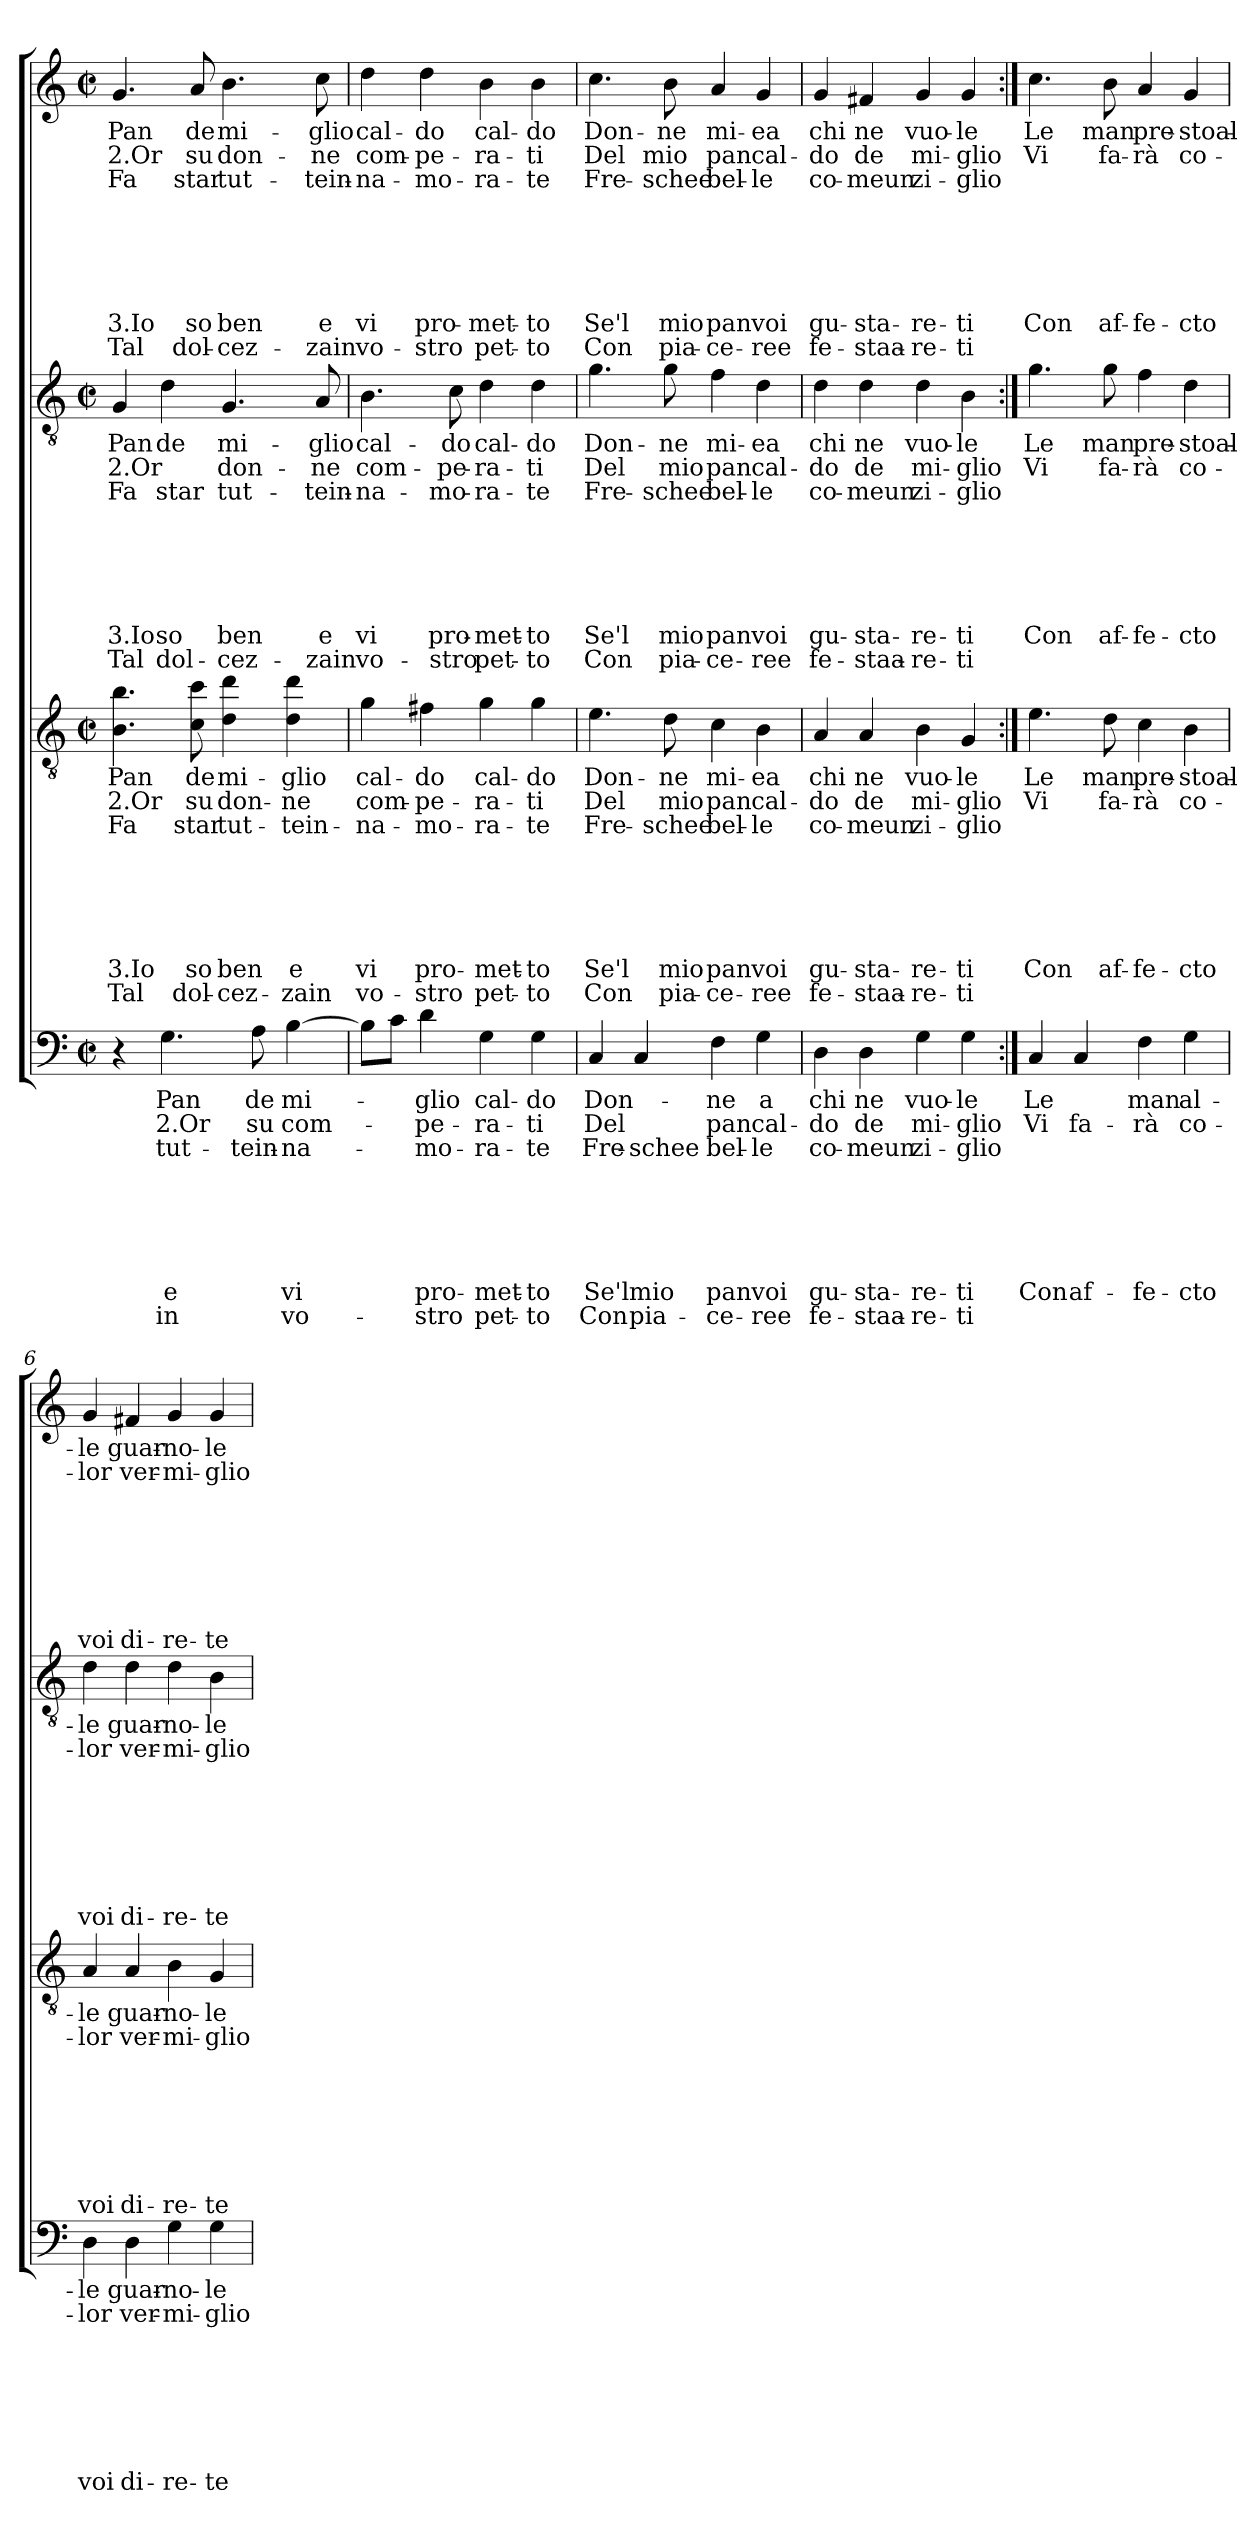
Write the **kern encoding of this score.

**kern	**text	**text	**text	**text	**text	**text	**text	**text	**text	**text	**kern	**text	**text	**text	**text	**text	**text	**text	**text	**text	**text	**kern	**text	**text	**text	**text	**text	**text	**text	**text	**text	**text	**kern	**text	**text	**text	**text	**text	**text	**text	**text	**text	**text
*part4	*part4	*part4	*part4	*part4	*part4	*part4	*part4	*part4	*part4	*part4	*part3	*part3	*part3	*part3	*part3	*part3	*part3	*part3	*part3	*part3	*part3	*part2	*part2	*part2	*part2	*part2	*part2	*part2	*part2	*part2	*part2	*part2	*part1	*part1	*part1	*part1	*part1	*part1	*part1	*part1	*part1	*part1	*part1
*staff4	*staff4	*staff4	*staff4	*staff4	*staff4	*staff4	*staff4	*staff4	*staff4	*staff4	*staff3	*staff3	*staff3	*staff3	*staff3	*staff3	*staff3	*staff3	*staff3	*staff3	*staff3	*staff2	*staff2	*staff2	*staff2	*staff2	*staff2	*staff2	*staff2	*staff2	*staff2	*staff2	*staff1	*staff1	*staff1	*staff1	*staff1	*staff1	*staff1	*staff1	*staff1	*staff1	*staff1
*clefF4	*	*	*	*	*	*	*	*	*	*	*clefGv2	*	*	*	*	*	*	*	*	*	*	*clefGv2	*	*	*	*	*	*	*	*	*	*	*clefG2	*	*	*	*	*	*	*	*	*	*
*k[]	*	*	*	*	*	*	*	*	*	*	*k[]	*	*	*	*	*	*	*	*	*	*	*k[]	*	*	*	*	*	*	*	*	*	*	*k[]	*	*	*	*	*	*	*	*	*	*
*C:	*	*	*	*	*	*	*	*	*	*	*C:	*	*	*	*	*	*	*	*	*	*	*C:	*	*	*	*	*	*	*	*	*	*	*C:	*	*	*	*	*	*	*	*	*	*
*M2/2	*	*	*	*	*	*	*	*	*	*	*M2/2	*	*	*	*	*	*	*	*	*	*	*M2/2	*	*	*	*	*	*	*	*	*	*	*M2/2	*	*	*	*	*	*	*	*	*	*
*met(c|)	*	*	*	*	*	*	*	*	*	*	*met(c|)	*	*	*	*	*	*	*	*	*	*	*met(c|)	*	*	*	*	*	*	*	*	*	*	*met(c|)	*	*	*	*	*	*	*	*	*	*
=1	=1	=1	=1	=1	=1	=1	=1	=1	=1	=1	=1	=1	=1	=1	=1	=1	=1	=1	=1	=1	=1	=1	=1	=1	=1	=1	=1	=1	=1	=1	=1	=1	=1	=1	=1	=1	=1	=1	=1	=1	=1	=1	=1
4r	.	.	.	.	.	.	.	.	.	.	4.B\ 4.b\	Pan	2.Or	Fa	.	.	.	.	.	3.Io	Tal	4G/	Pan	2.Or	Fa	.	.	.	.	.	3.Io	Tal	4.g/	Pan	2.Or	Fa	.	.	.	.	.	3.Io	Tal
4.G\	Pan	2.Or	tut-	.	.	.	.	.	e	in	.	.	.	.	.	.	.	.	.	.	.	4d\	de	.	star	.	.	.	.	.	so	dol-	.	.	.	.	.	.	.	.	.	.	.
.	.	.	.	.	.	.	.	.	.	.	8c\ 8cc\	de	su	star	.	.	.	.	.	so	dol-	.	.	.	.	.	.	.	.	.	.	.	8a/	de	su	star	.	.	.	.	.	so	dol-
.	.	.	.	.	.	.	.	.	.	.	4d\ 4dd\	mi-	don-	-tut-	.	.	.	.	.	ben	-cez-	4.G/	mi-	don-	tut-	.	.	.	.	.	ben	-cez-	4.b\	mi-	don-	tut-	.	.	.	.	.	ben	-cez-
8A\	de	su	-tein-	.	.	.	.	.	.	.	.	.	.	.	.	.	.	.	.	.	.	.	.	.	.	.	.	.	.	.	.	.	.	.	.	.	.	.	.	.	.	.	.
[4B\	mi-	com-	-na-	.	.	.	.	.	vi	vo-	4d\ 4dd\	-glio	-ne	-tein-	.	.	.	.	.	e	-zain	.	.	.	.	.	.	.	.	.	.	.	.	.	.	.	.	.	.	.	.	.	.
.	.	.	.	.	.	.	.	.	.	.	.	.	.	.	.	.	.	.	.	.	.	8A/	-glio	-ne	-tein-	.	.	.	.	.	e	-zain	8cc\	-glio	-ne	-tein-	.	.	.	.	.	e	-zain
=2	=2	=2	=2	=2	=2	=2	=2	=2	=2	=2	=2	=2	=2	=2	=2	=2	=2	=2	=2	=2	=2	=2	=2	=2	=2	=2	=2	=2	=2	=2	=2	=2	=2	=2	=2	=2	=2	=2	=2	=2	=2	=2	=2
8B\L]	.	.	.	.	.	.	.	.	.	.	4g\	cal-	com-	-na-	.	.	.	.	.	vi	vo-	4.B\	cal-	com-	-na-	.	.	.	.	.	vi	vo-	4dd\	cal-	com-	-na-	.	.	.	.	.	vi	vo-
8c\J	.	.	.	.	.	.	.	.	.	.	.	.	.	.	.	.	.	.	.	.	.	.	.	.	.	.	.	.	.	.	.	.	.	.	.	.	.	.	.	.	.	.	.
4d\	-glio	-pe-	-mo-	.	.	.	.	.	pro-	-stro	4f#X\	-do	-pe-	-mo-	.	.	.	.	.	pro-	-stro	.	.	.	.	.	.	.	.	.	.	.	4dd\	-do	-pe-	-mo-	.	.	.	.	.	pro-	-stro
.	.	.	.	.	.	.	.	.	.	.	.	.	.	.	.	.	.	.	.	.	.	8c\	-do	-pe-	-mo-	.	.	.	.	.	pro-	-stro	.	.	.	.	.	.	.	.	.	.	.
4G\	cal-	-ra-	-ra-	.	.	.	.	.	-met-	pet-	4g\	cal-	-ra-	-ra-	.	.	.	.	.	-met-	pet-	4d\	cal-	-ra-	-ra-	.	.	.	.	.	-met-	pet-	4b\	cal-	-ra-	-ra-	.	.	.	.	.	-met-	pet-
4G\	-do	-ti	-te	.	.	.	.	.	-to	-to	4g\	-do	-ti	te	.	.	.	.	.	-to	-to	4d\	-do	-ti	-te	.	.	.	.	.	-to	-to	4b\	-do	-ti	-te	.	.	.	.	.	-to	-to
=3	=3	=3	=3	=3	=3	=3	=3	=3	=3	=3	=3	=3	=3	=3	=3	=3	=3	=3	=3	=3	=3	=3	=3	=3	=3	=3	=3	=3	=3	=3	=3	=3	=3	=3	=3	=3	=3	=3	=3	=3	=3	=3	=3
4C/	Don-	Del	Fre-	.	.	.	.	.	Se'l	Con	4.e\	Don-	Del	-Fre-	.	.	.	.	.	Se'l	Con	4.g\	Don-	Del	Fre-	.	.	.	.	.	Se'l	Con	4.cc\	Don-	Del	Fre-	.	.	.	.	.	Se'l	Con
4C/	.	.	-schee	.	.	.	.	.	mio	pia-	.	.	.	.	.	.	.	.	.	.	.	.	.	.	.	.	.	.	.	.	.	.	.	.	.	.	.	.	.	.	.	.	.
.	.	.	.	.	.	.	.	.	.	.	8d\	-ne	mio	schee	.	.	.	.	.	mio	pia-	8g\	-ne	mio	-schee	.	.	.	.	.	mio	pia-	8b\	-ne	mio	-schee	.	.	.	.	.	mio	pia-
4F\	-ne	pan	bel-	.	.	.	.	.	pan	-ce-	4c\	mi-	pan	-bel-	.	.	.	.	.	pan	-ce-	4f\	mi-	pan	bel-	.	.	.	.	.	pan	-ce-	4a/	mi-	pan	bel-	.	.	.	.	.	pan	-ce-
4G\	a	cal-	-le	.	.	.	.	.	voi	-ree	4B\	-ea	cal-	le	.	.	.	.	.	voi	-ree	4d\	-ea	cal-	-le	.	.	.	.	.	voi	-ree	4g/	-ea	cal-	-le	.	.	.	.	.	voi	-ree
=4	=4	=4	=4	=4	=4	=4	=4	=4	=4	=4	=4	=4	=4	=4	=4	=4	=4	=4	=4	=4	=4	=4	=4	=4	=4	=4	=4	=4	=4	=4	=4	=4	=4	=4	=4	=4	=4	=4	=4	=4	=4	=4	=4
4D\	chi	-do	co-	.	.	.	.	.	gu-	fe-	4A/	chi	-do	-co-	.	.	.	.	.	gu-	fe-	4d\	chi	-do	co-	.	.	.	.	.	gu-	fe-	4g/	chi	-do	co-	.	.	.	.	.	gu-	fe-
4D\	ne	de	-meun	.	.	.	.	.	-sta-	-staa-	4A/	ne	de	meun	.	.	.	.	.	-sta-	-staa-	4d\	ne	de	-meun	.	.	.	.	.	-sta-	-staa-	4f#X/	ne	de	-meun	.	.	.	.	.	-sta-	-staa-
4G\	vuo-	mi-	zi-	.	.	.	.	.	-re-	-re-	4B\	vuo-	mi-	-zi-	.	.	.	.	.	-re-	-re-	4d\	vuo-	mi-	zi-	.	.	.	.	.	-re-	-re-	4g/	vuo-	mi-	zi-	.	.	.	.	.	-re-	-re-
4G\	-le	-glio	-glio	.	.	.	.	.	-ti	-ti	4G/	-le	-glio	glio	.	.	.	.	.	-ti	-ti	4B\	-le	-glio	-glio	.	.	.	.	.	-ti	-ti	4g/	-le	-glio	-glio	.	.	.	.	.	-ti	-ti
=5:|!	=5:|!	=5:|!	=5:|!	=5:|!	=5:|!	=5:|!	=5:|!	=5:|!	=5:|!	=5:|!	=5:|!	=5:|!	=5:|!	=5:|!	=5:|!	=5:|!	=5:|!	=5:|!	=5:|!	=5:|!	=5:|!	=5:|!	=5:|!	=5:|!	=5:|!	=5:|!	=5:|!	=5:|!	=5:|!	=5:|!	=5:|!	=5:|!	=5:|!	=5:|!	=5:|!	=5:|!	=5:|!	=5:|!	=5:|!	=5:|!	=5:|!	=5:|!	=5:|!
4C/	Le	Vi	.	.	.	.	.	.	Con	.	4.e\	Le	Vi	.	.	.	.	.	.	Con	.	4.g\	Le	Vi	.	.	.	.	.	.	Con	.	4.cc\	Le	Vi	.	.	.	.	.	.	Con	.
4C/	.	fa-	.	.	.	.	.	.	af-	.	.	.	.	.	.	.	.	.	.	.	.	.	.	.	.	.	.	.	.	.	.	.	.	.	.	.	.	.	.	.	.	.	.
.	.	.	.	.	.	.	.	.	.	.	8d\	man	fa-	.	.	.	.	.	.	af-	.	8g\	man	fa-	.	.	.	.	.	.	af-	.	8b\	man	fa-	.	.	.	.	.	.	af-	.
4F\	man	-rà	.	.	.	.	.	.	-fe-	.	4c\	pre-	-rà	.	.	.	.	.	.	-fe-	.	4f\	pre-	-rà	.	.	.	.	.	.	-fe-	.	4a/	pre-	-rà	.	.	.	.	.	.	-fe-	.
4G\	al-	co-	.	.	.	.	.	.	-cto	.	4B\	-stoal-	co-	.	.	.	.	.	.	-cto	.	4d\	-stoal-	co-	.	.	.	.	.	.	-cto	.	4g/	-stoal-	co-	.	.	.	.	.	.	-cto	.
!!LO:LB:g=z
=6	=6	=6	=6	=6	=6	=6	=6	=6	=6	=6	=6	=6	=6	=6	=6	=6	=6	=6	=6	=6	=6	=6	=6	=6	=6	=6	=6	=6	=6	=6	=6	=6	=6	=6	=6	=6	=6	=6	=6	=6	=6	=6	=6
4D\	-le	-lor	.	.	.	.	.	.	voi	.	4A/	-le	-lor	.	.	.	.	.	.	voi	.	4d\	-le	-lor	.	.	.	.	.	.	voi	.	4g/	-le	-lor	.	.	.	.	.	.	voi	.
4D\	guar-	ver-	.	.	.	.	.	.	di-	.	4A/	guar-	ver-	.	.	.	.	.	.	di-	.	4d\	guar-	ver-	.	.	.	.	.	.	di-	.	4f#X/	guar-	ver-	.	.	.	.	.	.	di-	.
4G\	-no-	-mi-	.	.	.	.	.	.	-re-	.	4B\	-no-	-mi-	.	.	.	.	.	.	-re-	.	4d\	-no-	-mi-	.	.	.	.	.	.	-re-	.	4g/	-no-	-mi-	.	.	.	.	.	.	-re-	.
4G\	-le	-glio	.	.	.	.	.	.	-te	.	4G/	-le	-glio	.	.	.	.	.	.	-te	.	4B\	-le	-glio	.	.	.	.	.	.	-te	.	4g/	-le	-glio	.	.	.	.	.	.	-te	.
=	=	=	=	=	=	=	=	=	=	=	=	=	=	=	=	=	=	=	=	=	=	=	=	=	=	=	=	=	=	=	=	=	=	=	=	=	=	=	=	=	=	=	=
*-	*-	*-	*-	*-	*-	*-	*-	*-	*-	*-	*-	*-	*-	*-	*-	*-	*-	*-	*-	*-	*-	*-	*-	*-	*-	*-	*-	*-	*-	*-	*-	*-	*-	*-	*-	*-	*-	*-	*-	*-	*-	*-	*-
